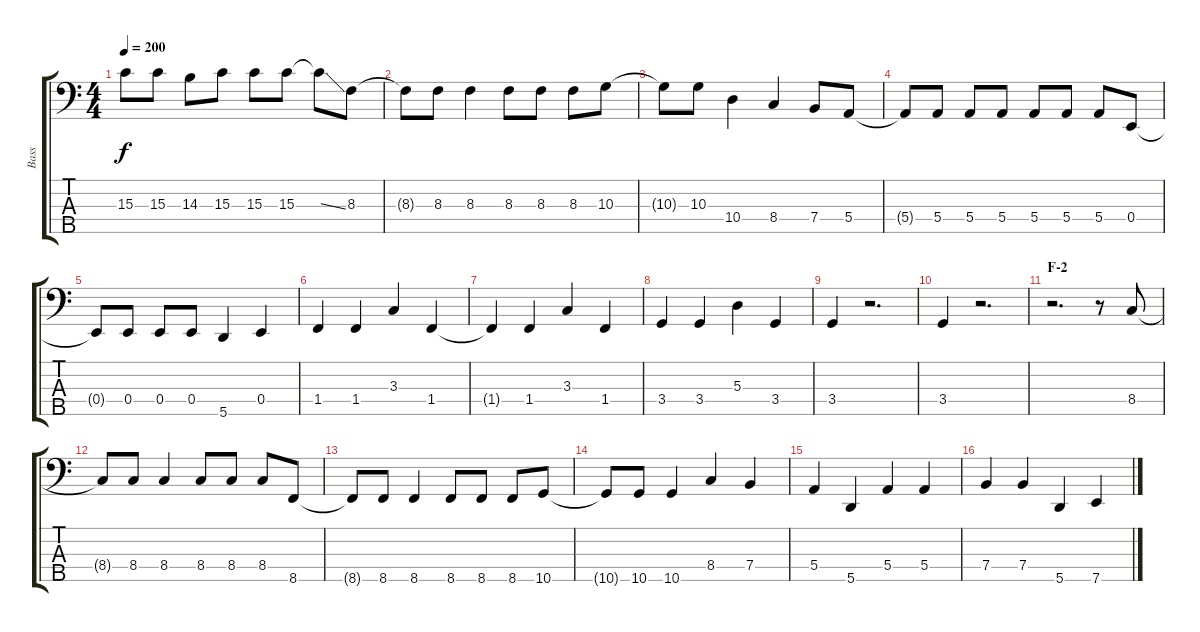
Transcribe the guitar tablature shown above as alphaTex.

\track ("Bass" "Bass") {instrument electricbasspick}
\staff {score tabs}
\tuning (G2 D2 A1 E1 A0) {hide}
\ts (4 4)
\tempo 200
\clef f4
\ks c
15.3{t}.8{dy f} 15.3.8 14.3.8 15.3.8 15.3.8 15.3.8 15.3{ss t}.8 8.3.8 |
8.3{t}.8 8.3.8 8.3.4 8.3.8 8.3.8 8.3.8 10.3.8 |
10.3{t}.8 10.3.8 10.4.4 8.4.4 7.4.8 5.4.8 |
5.4{t}.8 5.4.8 5.4.8 5.4.8 5.4.8 5.4.8 5.4.8 0.4.8 |
0.4{t}.8 0.4.8 0.4.8 0.4.8 5.5.4 0.4.4 |
1.4.4 1.4.4 3.3.4 1.4.4 |
1.4{t}.4 1.4.4 3.3.4 1.4.4 |
3.4.4 3.4.4 5.3.4 3.4.4 |
3.4.4 r.2{d} |
3.4.4 r.2{d} |
\section ("" "F-2")
r.2{d} r.8 8.4.8 |
8.4{t}.8 8.4.8 8.4.4 8.4.8 8.4.8 8.4.8 8.5.8 |
8.5{t}.8 8.5.8 8.5.4 8.5.8 8.5.8 8.5.8 10.5.8 |
10.5{t}.8 10.5.8 10.5.4 8.4.4 7.4.4 |
5.4.4 5.5.4 5.4.4 5.4.4 |
7.4.4 7.4.4 5.5.4 7.5.4
